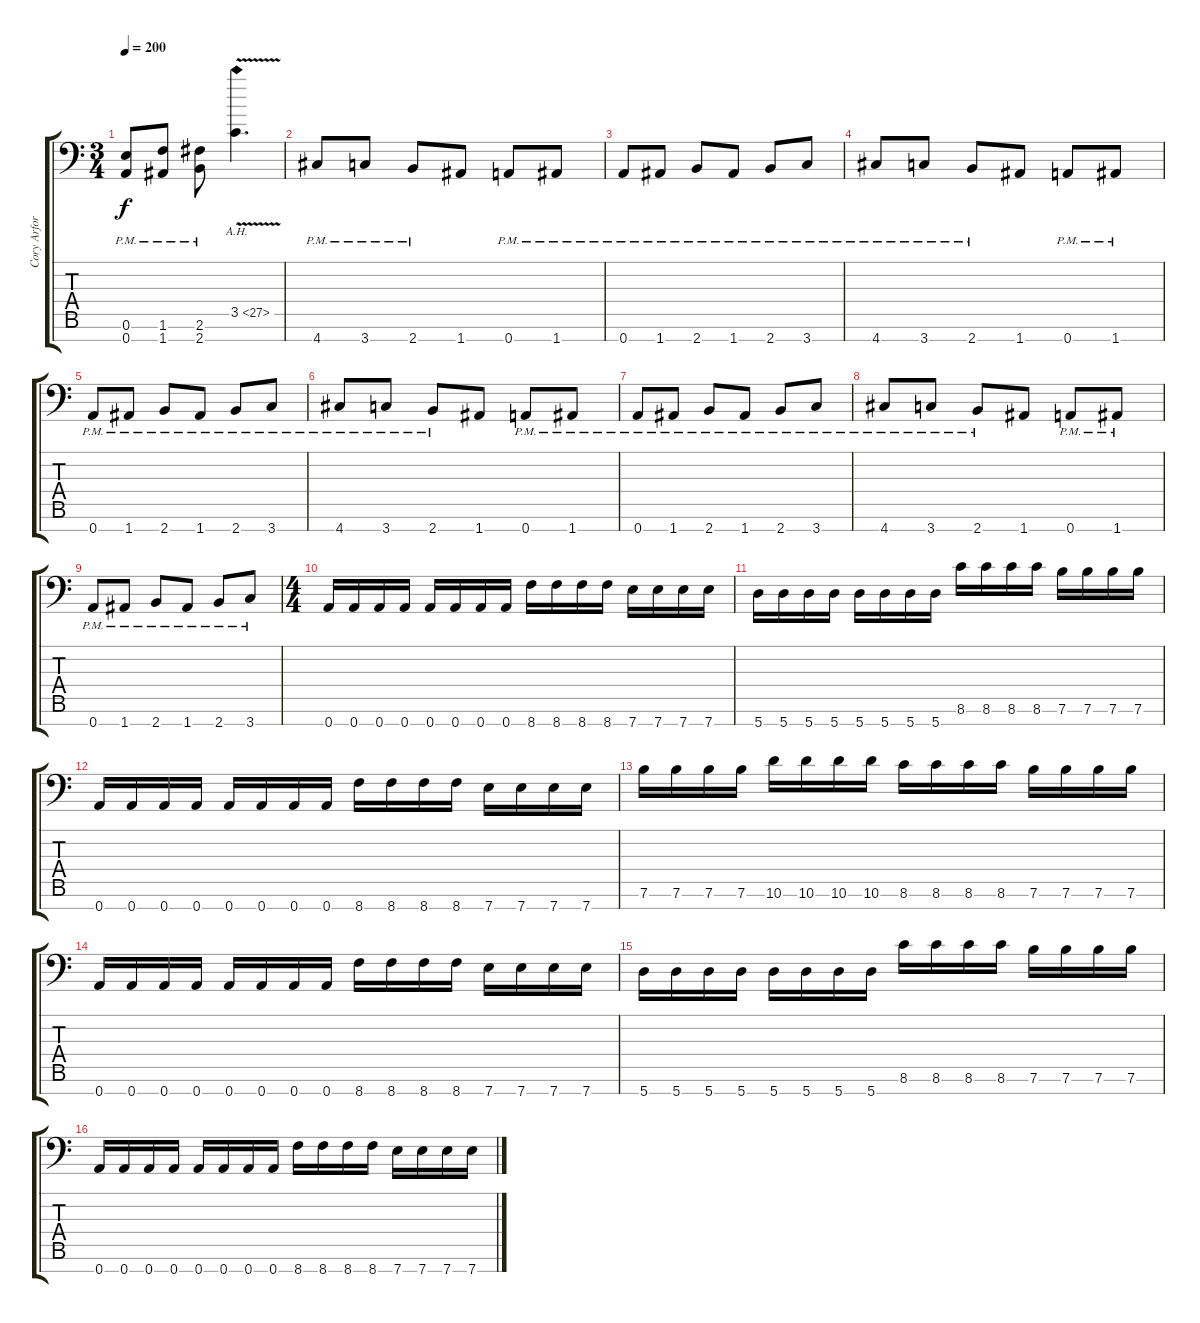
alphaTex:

\track ("Cory Arford" "Cory Arfor") {instrument overdrivenguitar}
\staff {score tabs}
\tuning (E4 B3 G3 D3 A2 E2 A1) {hide}
\ts (3 4)
\tempo 200
\clef f4
\ks c
(0.6{pm} 0.7{pm}).8{dy f} (1.6{pm} 1.7{pm}).8 (2.6{pm} 2.7{pm}).8 3.5{ah 24 v}.4{d} |
4.7{pm}.8 3.7{pm}.8 2.7{pm}.8 1.7.8 0.7{pm}.8 1.7{pm}.8 |
0.7{pm}.8 1.7{pm}.8 2.7{pm}.8 1.7{pm}.8 2.7{pm}.8 3.7{pm}.8 |
4.7{pm}.8 3.7{pm}.8 2.7{pm}.8 1.7.8 0.7{pm}.8 1.7{pm}.8 |
0.7{pm}.8 1.7{pm}.8 2.7{pm}.8 1.7{pm}.8 2.7{pm}.8 3.7{pm}.8 |
4.7{pm}.8 3.7{pm}.8 2.7{pm}.8 1.7.8 0.7{pm}.8 1.7{pm}.8 |
0.7{pm}.8 1.7{pm}.8 2.7{pm}.8 1.7{pm}.8 2.7{pm}.8 3.7{pm}.8 |
4.7{pm}.8 3.7{pm}.8 2.7{pm}.8 1.7.8 0.7{pm}.8 1.7{pm}.8 |
0.7{pm}.8 1.7{pm}.8 2.7{pm}.8 1.7{pm}.8 2.7{pm}.8 3.7{pm}.8 |
\ts (4 4)
0.7.16 0.7.16 0.7.16 0.7.16 0.7.16 0.7.16 0.7.16 0.7.16 8.7.16 8.7.16 8.7.16 8.7.16 7.7.16 7.7.16 7.7.16 7.7.16 |
5.7.16 5.7.16 5.7.16 5.7.16 5.7.16 5.7.16 5.7.16 5.7.16 8.6.16 8.6.16 8.6.16 8.6.16 7.6.16 7.6.16 7.6.16 7.6.16 |
0.7.16 0.7.16 0.7.16 0.7.16 0.7.16 0.7.16 0.7.16 0.7.16 8.7.16 8.7.16 8.7.16 8.7.16 7.7.16 7.7.16 7.7.16 7.7.16 |
7.6.16 7.6.16 7.6.16 7.6.16 10.6.16 10.6.16 10.6.16 10.6.16 8.6.16 8.6.16 8.6.16 8.6.16 7.6.16 7.6.16 7.6.16 7.6.16 |
0.7.16 0.7.16 0.7.16 0.7.16 0.7.16 0.7.16 0.7.16 0.7.16 8.7.16 8.7.16 8.7.16 8.7.16 7.7.16 7.7.16 7.7.16 7.7.16 |
5.7.16 5.7.16 5.7.16 5.7.16 5.7.16 5.7.16 5.7.16 5.7.16 8.6.16 8.6.16 8.6.16 8.6.16 7.6.16 7.6.16 7.6.16 7.6.16 |
0.7.16 0.7.16 0.7.16 0.7.16 0.7.16 0.7.16 0.7.16 0.7.16 8.7.16 8.7.16 8.7.16 8.7.16 7.7.16 7.7.16 7.7.16 7.7.16
